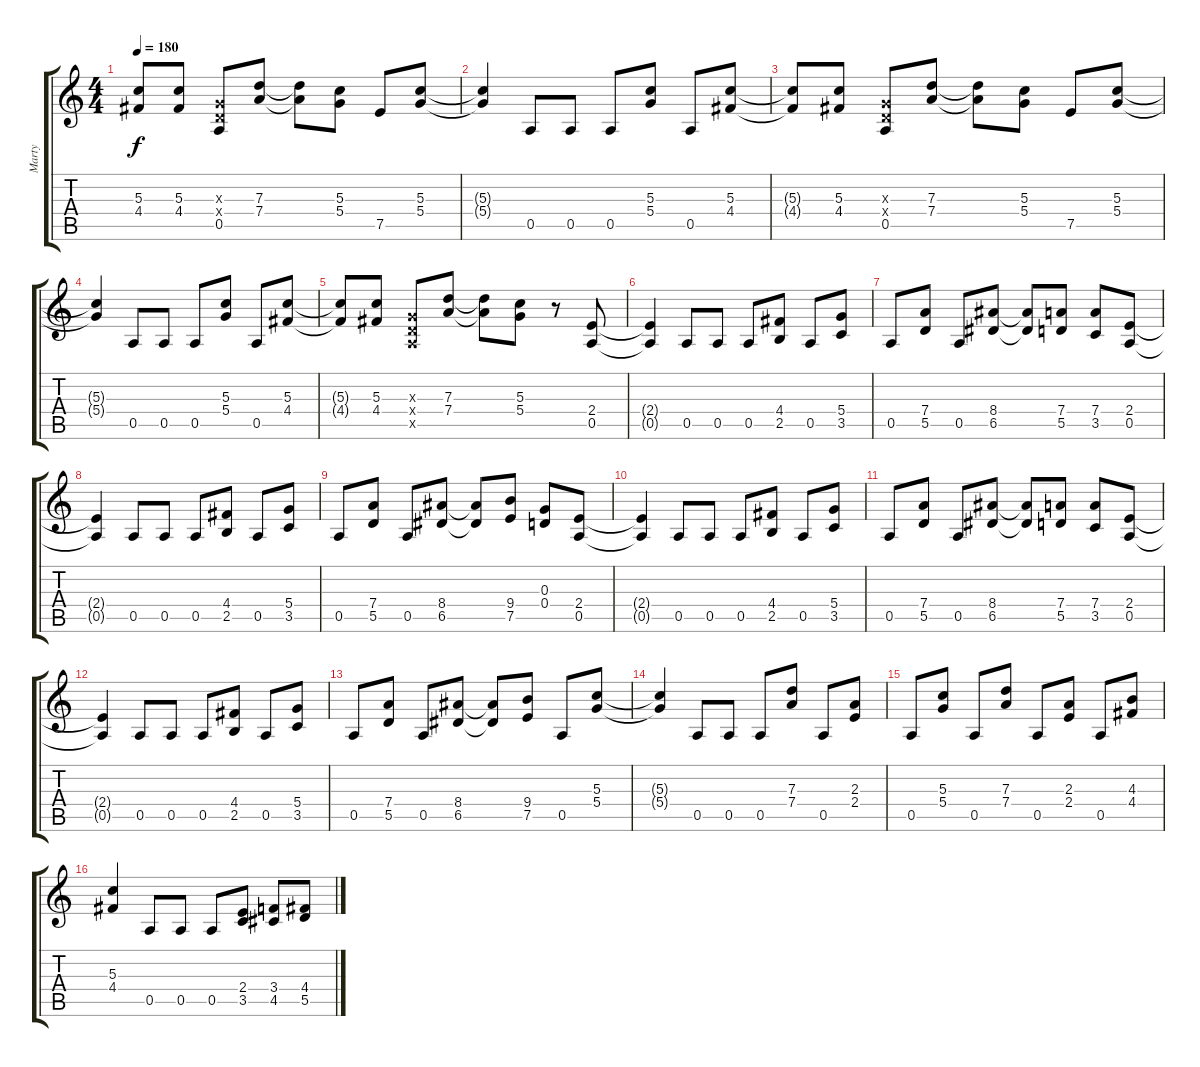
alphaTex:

\track ("Marty" "Marty") {instrument overdrivenguitar}
\staff {score tabs}
\tuning (E4 B3 G3 D3 A2 E2) {hide}
\ts (4 4)
\tempo 180
\clef g2
\ks c
(5.3{t} 4.4{t}).8{dy f} (5.3 4.4).8 (0.3{x} 0.4{x} 0.5).8 (7.3 7.4).8 (7.3{t} 7.4{t}).8 (5.3 5.4).8 7.5.8 (5.3 5.4).8 |
(5.3{t} 5.4{t}).4 0.5.8 0.5.8 0.5.8 (5.3 5.4).8 0.5.8 (5.3 4.4).8 |
(5.3{t} 4.4{t}).8 (5.3 4.4).8 (0.3{x} 0.4{x} 0.5).8 (7.3 7.4).8 (7.3{t} 7.4{t}).8 (5.3 5.4).8 7.5.8 (5.3 5.4).8 |
(5.3{t} 5.4{t}).4 0.5.8 0.5.8 0.5.8 (5.3 5.4).8 0.5.8 (5.3 4.4).8 |
(5.3{t} 4.4{t}).8 (5.3 4.4).8 (0.3{x} 0.4{x} 0.5{x}).8 (7.3 7.4).8 (7.3{t} 7.4{t}).8 (5.3 5.4).8 r.8 (2.4 0.5).8 |
(2.4{t} 0.5{t}).4 0.5.8 0.5.8 0.5.8 (4.4 2.5).8 0.5.8 (5.4 3.5).8 |
0.5.8 (7.4 5.5).8 0.5.8 (8.4 6.5).8 (8.4{t} 6.5{t}).8 (7.4 5.5).8 (7.4 3.5).8 (2.4 0.5).8 |
(2.4{t} 0.5{t}).4 0.5.8 0.5.8 0.5.8 (4.4 2.5).8 0.5.8 (5.4 3.5).8 |
0.5.8 (7.4 5.5).8 0.5.8 (8.4 6.5).8 (8.4{t} 6.5{t}).8 (9.4 7.5).8 (0.3 0.4).8 (2.4 0.5).8 |
(2.4{t} 0.5{t}).4 0.5.8 0.5.8 0.5.8 (4.4 2.5).8 0.5.8 (5.4 3.5).8 |
0.5.8 (7.4 5.5).8 0.5.8 (8.4 6.5).8 (8.4{t} 6.5{t}).8 (7.4 5.5).8 (7.4 3.5).8 (2.4 0.5).8 |
(2.4{t} 0.5{t}).4 0.5.8 0.5.8 0.5.8 (4.4 2.5).8 0.5.8 (5.4 3.5).8 |
0.5.8 (7.4 5.5).8 0.5.8 (8.4 6.5).8 (8.4{t} 6.5{t}).8 (9.4 7.5).8 0.5.8 (5.3 5.4).8 |
(5.3{t} 5.4{t}).4 0.5.8 0.5.8 0.5.8 (7.3 7.4).8 0.5.8 (2.3 2.4).8 |
0.5.8 (5.3 5.4).8 0.5.8 (7.3 7.4).8 0.5.8 (2.3 2.4).8 0.5.8 (4.3 4.4).8 |
(5.3 4.4).4 0.5.8 0.5.8 0.5.8 (2.4 3.5).8 (3.4 4.5).8 (4.4 5.5).8
